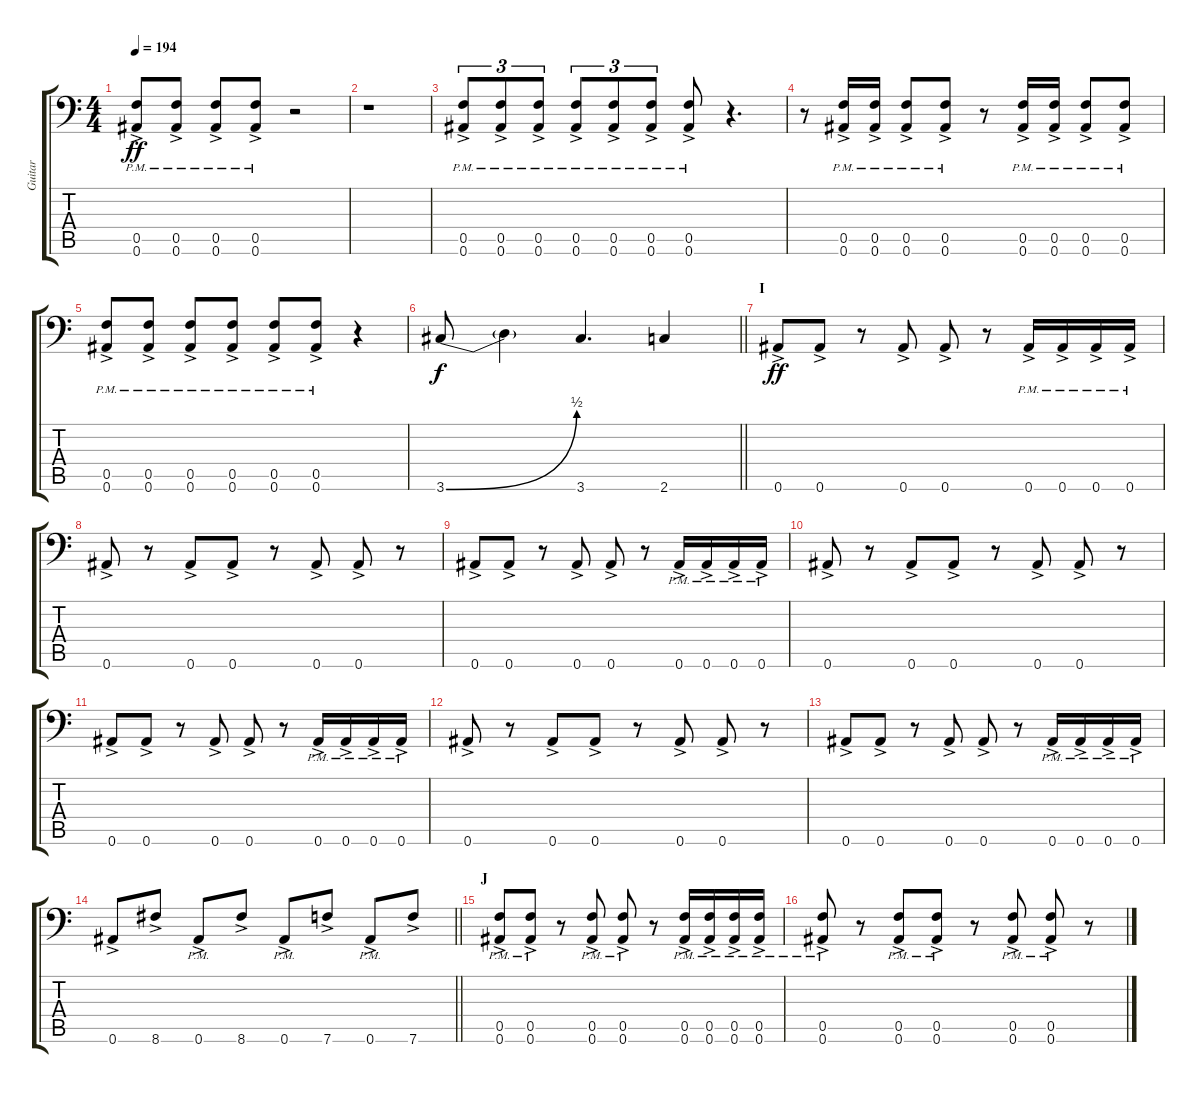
\track ("Guitar" "Guitar") {instrument distortionguitar}
\staff {score tabs}
\tuning (C4 G3 Eb3 Bb2 F2 Bb1) {hide}
\ts (4 4)
\tempo 194
\clef f4
\ks c
(0.5{ac pm} 0.6{ac pm}).8{dy ff} (0.5{ac pm} 0.6{ac pm}).8 (0.5{ac pm} 0.6{ac pm}).8 (0.5{ac pm} 0.6{ac pm}).8 r.2 |
r.1 |
(0.5{ac pm} 0.6{ac pm}).8{tu (3 2)} (0.5{ac pm} 0.6{ac pm}).8{tu (3 2)} (0.5{ac pm} 0.6{ac pm}).8{tu (3 2)} (0.5{ac pm} 0.6{ac pm}).8{tu (3 2)} (0.5{ac pm} 0.6{ac pm}).8{tu (3 2)} (0.5{ac pm} 0.6{ac pm}).8{tu (3 2)} (0.5{ac pm} 0.6{ac pm}).8 r.4{d} |
r.8 (0.5{ac pm} 0.6{ac pm}).16 (0.5{ac pm} 0.6{ac pm}).16 (0.5{ac pm} 0.6{ac pm}).8 (0.5{ac pm} 0.6{ac pm}).8 r.8 (0.5{ac pm} 0.6{ac pm}).16 (0.5{ac pm} 0.6{ac pm}).16 (0.5{ac pm} 0.6{ac pm}).8 (0.5{ac pm} 0.6{ac pm}).8 |
(0.5{ac pm} 0.6{ac pm}).8 (0.5{ac pm} 0.6{ac pm}).8 (0.5{ac pm} 0.6{ac pm}).8 (0.5{ac pm} 0.6{ac pm}).8 (0.5{ac pm} 0.6{ac pm}).8 (0.5{ac pm} 0.6{ac pm}).8 r.4 |
\barLineRight lightlight
3.6{be (bend 0 0 60 2)}.8{dy f} 3.6{t}.4 3.6.4{d} 2.6.4 |
\section ("" "I")
0.6{ac}.8{dy ff} 0.6{ac}.8 r.8 0.6{ac}.8 0.6{ac}.8 r.8 0.6{ac pm}.16 0.6{ac pm}.16 0.6{ac pm}.16 0.6{ac pm}.16 |
0.6{ac}.8 r.8 0.6{ac}.8 0.6{ac}.8 r.8 0.6{ac}.8 0.6{ac}.8 r.8 |
0.6{ac}.8 0.6{ac}.8 r.8 0.6{ac}.8 0.6{ac}.8 r.8 0.6{ac pm}.16 0.6{ac pm}.16 0.6{ac pm}.16 0.6{ac pm}.16 |
0.6{ac}.8 r.8 0.6{ac}.8 0.6{ac}.8 r.8 0.6{ac}.8 0.6{ac}.8 r.8 |
0.6{ac}.8 0.6{ac}.8 r.8 0.6{ac}.8 0.6{ac}.8 r.8 0.6{ac pm}.16 0.6{ac pm}.16 0.6{ac pm}.16 0.6{ac pm}.16 |
0.6{ac}.8 r.8 0.6{ac}.8 0.6{ac}.8 r.8 0.6{ac}.8 0.6{ac}.8 r.8 |
0.6{ac}.8 0.6{ac}.8 r.8 0.6{ac}.8 0.6{ac}.8 r.8 0.6{ac pm}.16 0.6{ac pm}.16 0.6{ac pm}.16 0.6{ac pm}.16 |
\barLineRight lightlight
0.6{ac}.8 8.6{ac}.8 0.6{ac pm}.8 8.6{ac}.8 0.6{ac pm}.8 7.6{ac}.8 0.6{ac pm}.8 7.6{ac}.8 |
\section ("" "J")
(0.5{ac pm} 0.6{ac pm}).8 (0.5{ac pm} 0.6{ac pm}).8 r.8 (0.5{ac pm} 0.6{ac pm}).8 (0.5{ac pm} 0.6{ac pm}).8 r.8 (0.5{ac pm} 0.6{ac pm}).16 (0.5{ac pm} 0.6{ac pm}).16 (0.5{ac pm} 0.6{ac pm}).16 (0.5{ac pm} 0.6{ac pm}).16 |
(0.5{ac pm} 0.6{ac pm}).8 r.8 (0.5{ac pm} 0.6{ac pm}).8 (0.5{ac pm} 0.6{ac pm}).8 r.8 (0.5{ac pm} 0.6{ac pm}).8 (0.5{ac pm} 0.6{ac pm}).8 r.8
